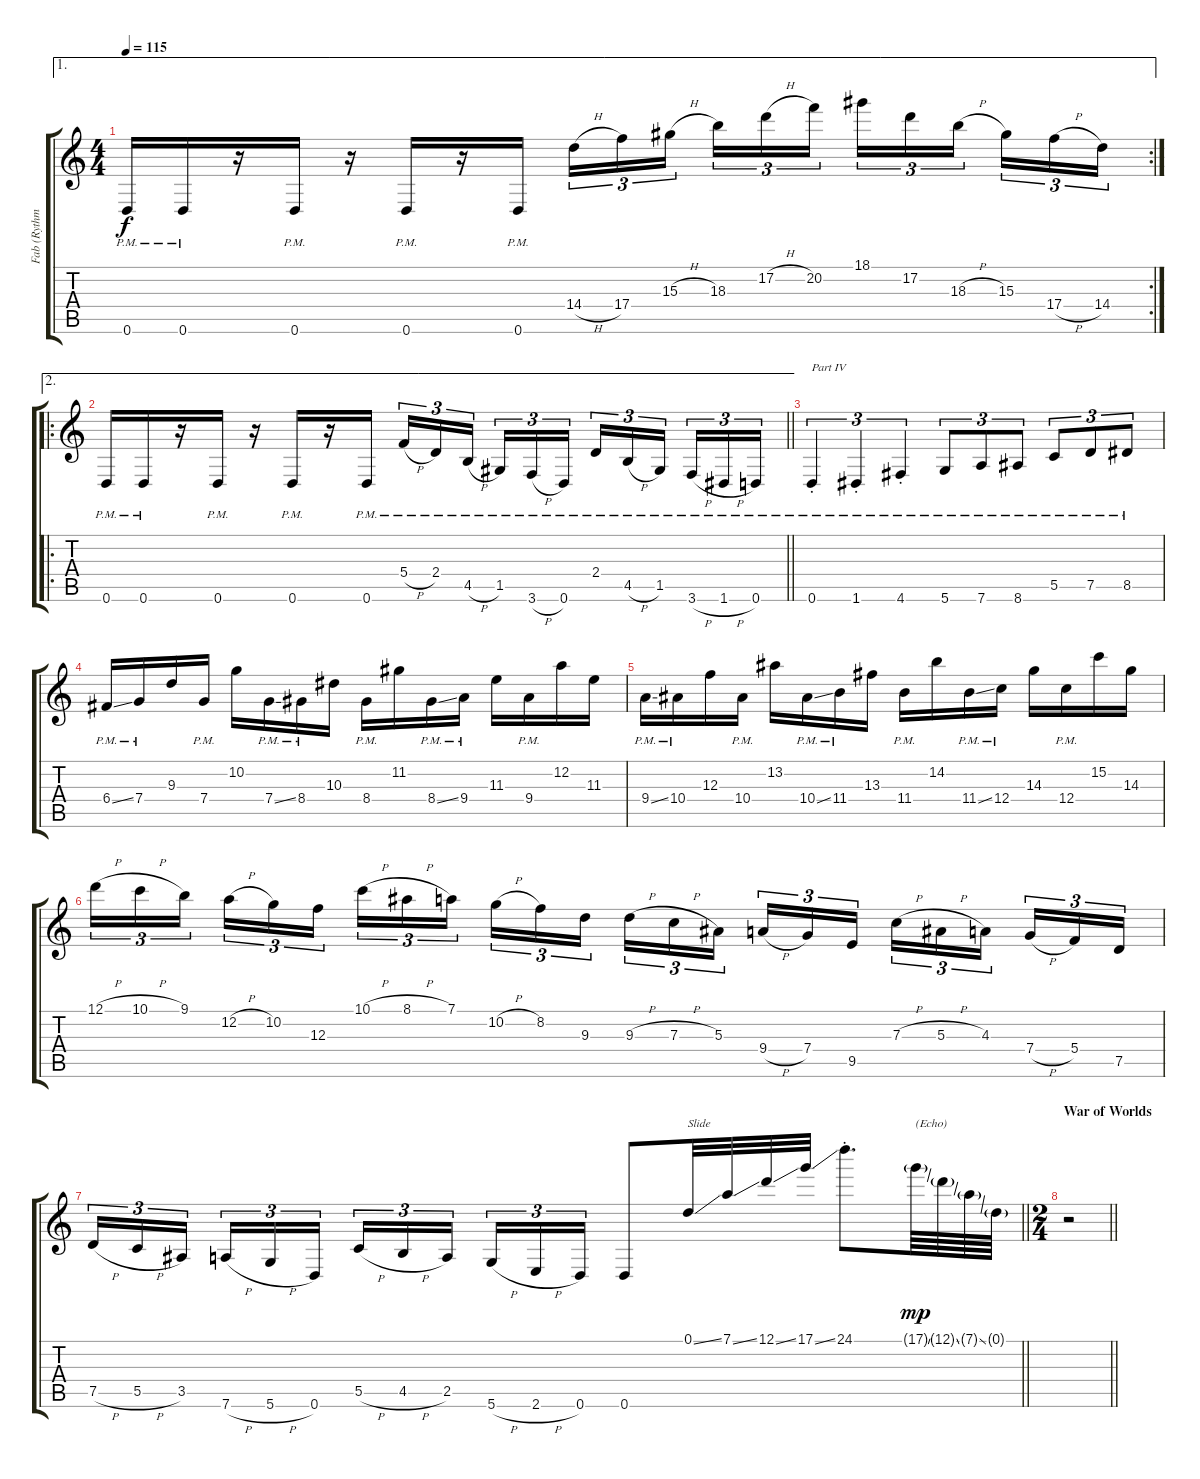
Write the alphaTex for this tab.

\track ("Fab (Rythm Guitar II)" "Fab (Rythm") {instrument overdrivenguitar}
\staff {score tabs}
\tuning (D4 A3 F3 C3 G2 D2) {hide}
\ae 1
\rc 2
\ts (4 4)
\tempo 115
\clef g2
\ks c
0.6{pm}.16{dy f} 0.6{pm}.16 r.16 0.6{pm}.16 r.16 0.6{pm}.16 r.16 0.6{pm}.16 14.4{h}.16{tu (3 2)} 17.4.16{tu (3 2)} 15.3{h}.16{tu (3 2) beam splitsecondary} 18.3.16{tu (3 2)} 17.2{h}.16{tu (3 2)} 20.2.16{tu (3 2)} 18.1.16{tu (3 2)} 17.2.16{tu (3 2)} 18.3{h}.16{tu (3 2) beam splitsecondary} 15.3.16{tu (3 2)} 17.4{h}.16{tu (3 2)} 14.4.16{tu (3 2)} |
\ae 2
\ro
\barLineRight lightlight
0.6{pm}.16 0.6{pm}.16 r.16 0.6{pm}.16 r.16 0.6{pm}.16 r.16 0.6{pm}.16 5.4{h pm}.16{tu (3 2) volume 16} 2.4{pm}.16{tu (3 2)} 4.5{h pm}.16{tu (3 2) beam splitsecondary} 1.5{pm}.16{tu (3 2)} 3.6{h pm}.16{tu (3 2)} 0.6{pm}.16{tu (3 2)} 2.4{pm}.16{tu (3 2)} 4.5{h pm}.16{tu (3 2)} 1.5{pm}.16{tu (3 2) beam splitsecondary} 3.6{h pm}.16{tu (3 2)} 1.6{h pm}.16{tu (3 2)} 0.6{pm}.16{tu (3 2)} |
0.6{pm st}.4{tu (3 2) txt "Part IV"} 1.6{pm st}.4{tu (3 2)} 4.6{pm st}.4{tu (3 2)} 5.6{pm}.8{tu (3 2)} 7.6{pm}.8{tu (3 2)} 8.6{pm}.8{tu (3 2)} 5.5{pm}.8{tu (3 2)} 7.5{pm}.8{tu (3 2)} 8.5{pm}.8{tu (3 2)} |
6.4{ss pm}.16 7.4{pm}.16 9.3.16 7.4{pm}.16 10.2.16 7.4{ss pm}.16 8.4{pm}.16 10.3.16 8.4{pm}.16 11.2.16 8.4{ss pm}.16 9.4{pm}.16 11.3.16 9.4{pm}.16 12.2.16 11.3.16 |
9.4{ss pm}.16 10.4{pm}.16 12.3.16 10.4{pm}.16 13.2.16 10.4{ss pm}.16 11.4{pm}.16 13.3.16 11.4{pm}.16 14.2.16 11.4{ss pm}.16 12.4{pm}.16 14.3.16 12.4{pm}.16 15.2.16 14.3.16 |
12.1{h}.16{tu (3 2)} 10.1{h}.16{tu (3 2)} 9.1.16{tu (3 2) beam splitsecondary} 12.2{h}.16{tu (3 2)} 10.2.16{tu (3 2)} 12.3.16{tu (3 2)} 10.1{h}.16{tu (3 2)} 8.1{h}.16{tu (3 2)} 7.1.16{tu (3 2) beam splitsecondary} 10.2{h}.16{tu (3 2)} 8.2.16{tu (3 2)} 9.3.16{tu (3 2)} 9.3{h}.16{tu (3 2)} 7.3{h}.16{tu (3 2)} 5.3.16{tu (3 2) beam splitsecondary} 9.4{h}.16{tu (3 2)} 7.4.16{tu (3 2)} 9.5.16{tu (3 2)} 7.3{h}.16{tu (3 2)} 5.3{h}.16{tu (3 2)} 4.3.16{tu (3 2) beam splitsecondary} 7.4{h}.16{tu (3 2)} 5.4.16{tu (3 2)} 7.5.16{tu (3 2)} |
\barLineRight lightlight
7.5{h}.16{tu (3 2)} 5.5{h}.16{tu (3 2)} 3.5.16{tu (3 2) beam splitsecondary} 7.6{h}.16{tu (3 2)} 5.6{h}.16{tu (3 2)} 0.6.16{tu (3 2)} 5.5{h}.16{tu (3 2)} 4.5{h}.16{tu (3 2)} 2.5.16{tu (3 2) beam splitsecondary} 5.6{h}.16{tu (3 2)} 2.6{h}.16{tu (3 2)} 0.6.16{tu (3 2)} 0.6.8 0.1{ss}.32{txt "Slide"} 7.1{ss}.32 12.1{ss}.32 17.1{ss}.32 24.1{st}.8{d} 17.1{ss g}.64{txt "(Echo)" dy mp volume 6} 12.1{ss g}.64 7.1{ss g}.64 0.1{g}.64 |
\ts (2 4)
\section ("" "War of Worlds")
\barLineRight lightlight
r.2
